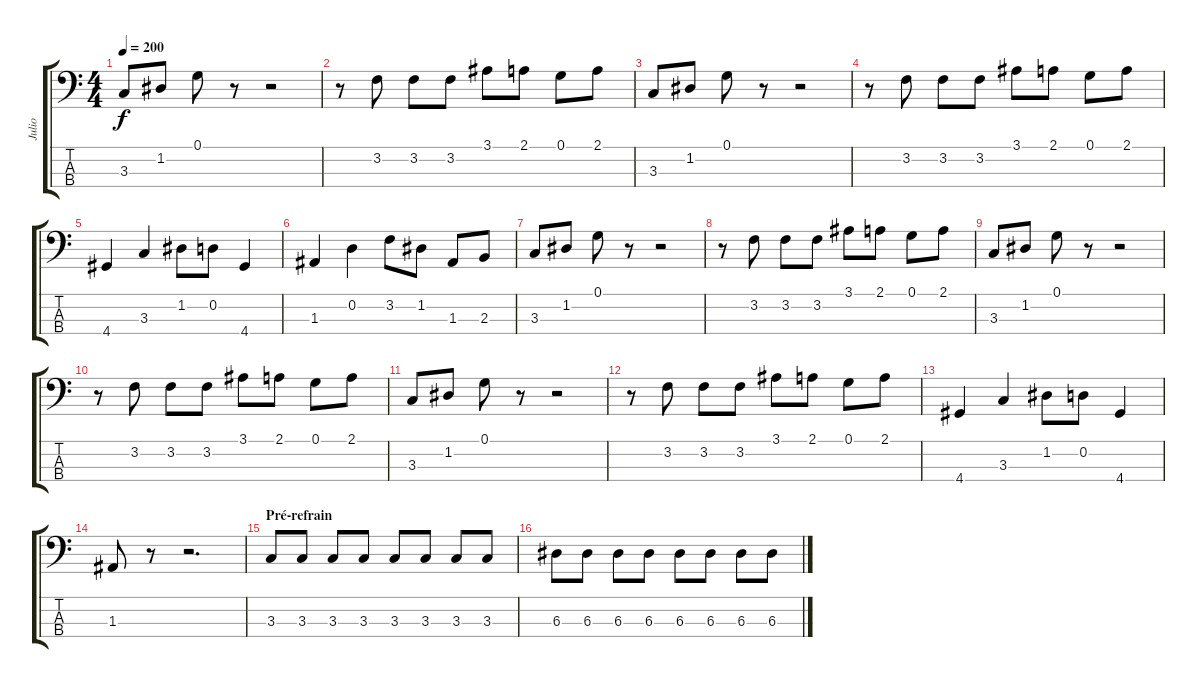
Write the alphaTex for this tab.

\track ("Julio" "Julio") {instrument electricbassfinger}
\staff {score tabs}
\tuning (G2 D2 A1 E1) {hide}
\ts (4 4)
\tempo 200
\clef f4
\ks c
3.3.8{dy f} 1.2.8 0.1.8 r.8 r.2 |
r.8 3.2.8 3.2.8 3.2.8 3.1.8 2.1.8 0.1.8 2.1.8 |
3.3.8 1.2.8 0.1.8 r.8 r.2 |
r.8 3.2.8 3.2.8 3.2.8 3.1.8 2.1.8 0.1.8 2.1.8 |
4.4.4 3.3.4 1.2.8 0.2.8 4.4.4 |
1.3.4 0.2.4 3.2.8 1.2.8 1.3.8 2.3.8 |
3.3.8 1.2.8 0.1.8 r.8 r.2 |
r.8 3.2.8 3.2.8 3.2.8 3.1.8 2.1.8 0.1.8 2.1.8 |
3.3.8 1.2.8 0.1.8 r.8 r.2 |
r.8 3.2.8 3.2.8 3.2.8 3.1.8 2.1.8 0.1.8 2.1.8 |
3.3.8 1.2.8 0.1.8 r.8 r.2 |
r.8 3.2.8 3.2.8 3.2.8 3.1.8 2.1.8 0.1.8 2.1.8 |
4.4.4 3.3.4 1.2.8 0.2.8 4.4.4 |
1.3.8 r.8 r.2{d} |
\section ("" "Pré-refrain")
3.3.8 3.3.8 3.3.8 3.3.8 3.3.8 3.3.8 3.3.8 3.3.8 |
6.3.8 6.3.8 6.3.8 6.3.8 6.3.8 6.3.8 6.3.8 6.3.8
